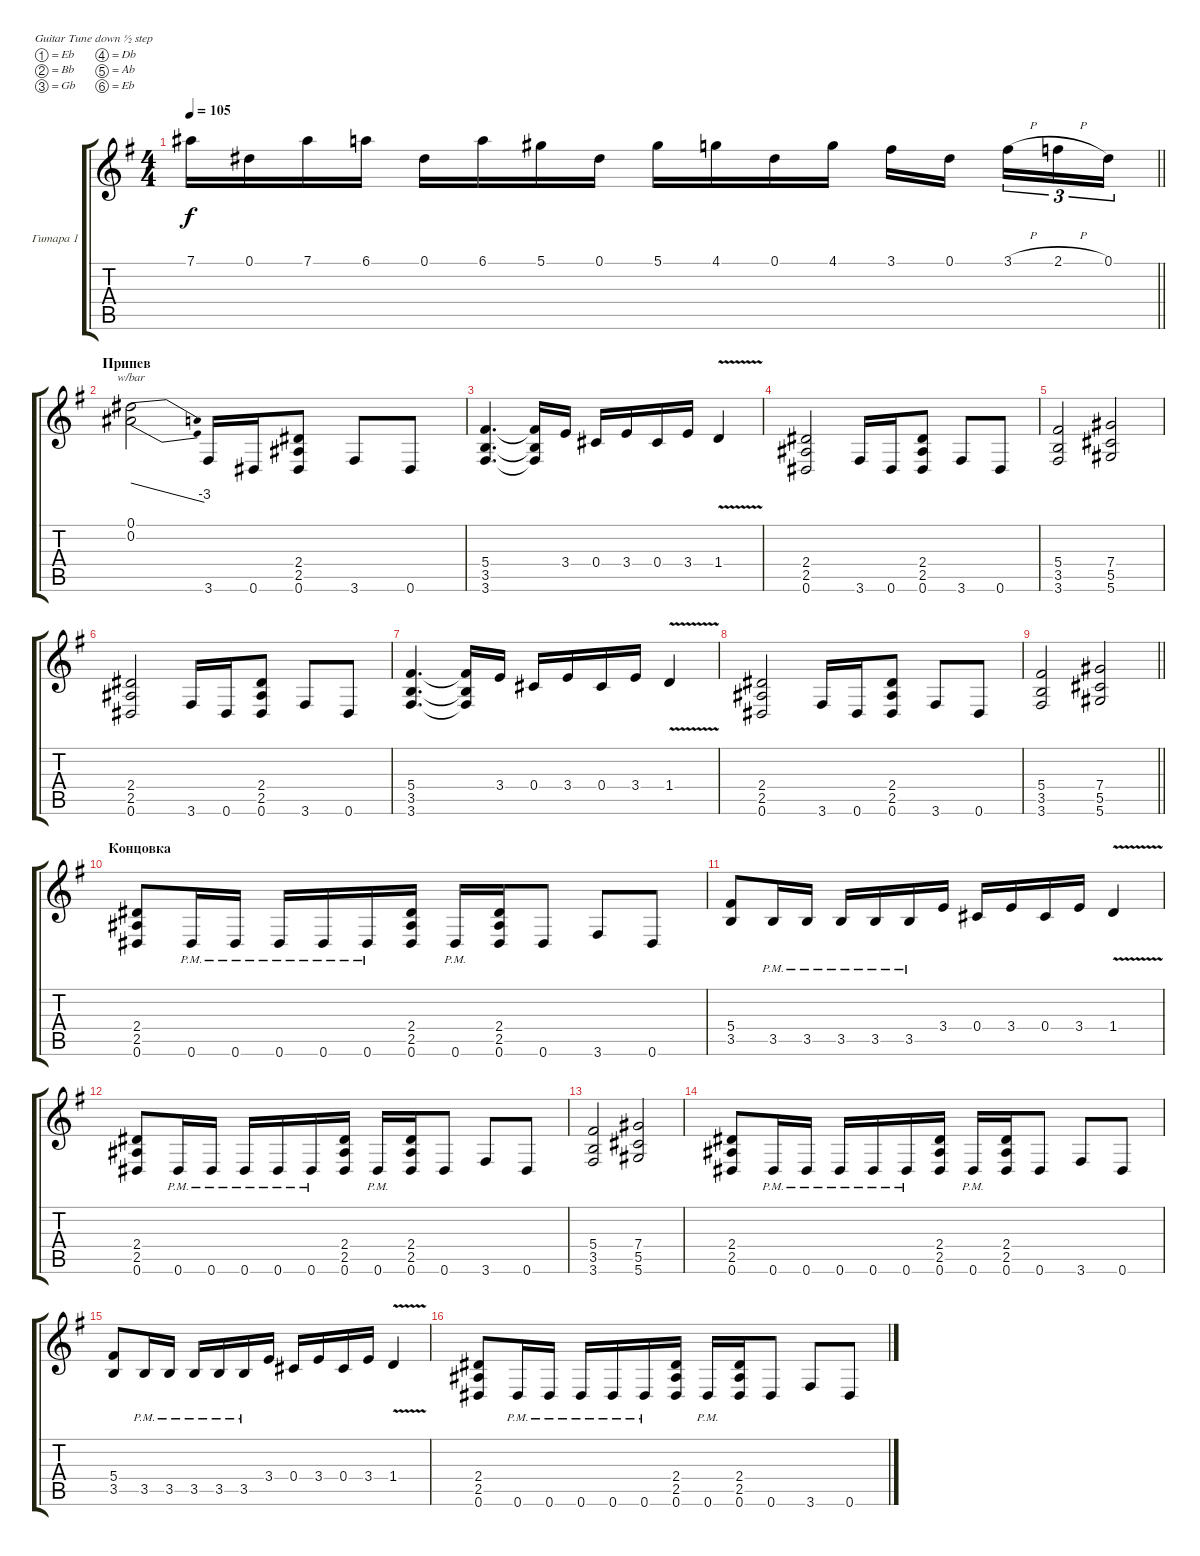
\bracketExtendMode groupsimilarinstruments
\firstSystemTrackNameMode fullname
\otherSystemsTrackNameMode fullname
\firstSystemTrackNameOrientation horizontal
\otherSystemsTrackNameOrientation horizontal
\chordDiagramsInScore
\track ("Гитара 1" "E-Gt") {instrument distortionguitar}
\staff {score tabs}
\tuning (Eb4 Bb3 Gb3 Db3 Ab2 Eb2)
\ts (4 4)
\tempo 105
\clef g2
\barLineRight lightlight
\ks eminor
7.1.16{dy f} 0.1.16 7.1.16 6.1.16 0.1.16 6.1.16 5.1.16 0.1.16 5.1.16 4.1.16 0.1.16 4.1.16 3.1.16 0.1.16 3.1{h}.16{tu (3 2)} 2.1{h}.16{tu (3 2)} 0.1.16{tu (3 2)} |
\section ("" "Припев")
(0.1 0.2).2{tbe (dive default 0 0 60 -12)} 3.6.16 0.6.16 (2.4 2.5 0.6).8 3.6.8 0.6.8 |
(5.4 3.5 3.6).4{d} (5.4{t} 3.5{t} 3.6{t}).16 3.4.16 0.4.16 3.4.16 0.4.16 3.4.16 1.4{v}.4 |
(2.4 2.5 0.6).2 3.6.16 0.6.16 (2.4 2.5 0.6).8 3.6.8 0.6.8 |
(5.4 3.5 3.6).2 (7.4 5.5 5.6).2 |
(2.4 2.5 0.6).2 3.6.16 0.6.16 (2.4 2.5 0.6).8 3.6.8 0.6.8 |
(5.4 3.5 3.6).4{d} (5.4{t} 3.5{t} 3.6{t}).16 3.4.16 0.4.16 3.4.16 0.4.16 3.4.16 1.4{v}.4 |
(2.4 2.5 0.6).2 3.6.16 0.6.16 (2.4 2.5 0.6).8 3.6.8 0.6.8 |
\barLineRight lightlight
(5.4 3.5 3.6).2 (7.4 5.5 5.6).2 |
\section ("" "Концовка")
(2.4 2.5 0.6).8 0.6{pm}.16 0.6{pm}.16 0.6{pm}.16 0.6{pm}.16 0.6{pm}.16 (2.4 2.5 0.6).16 0.6{pm}.16 (2.4 2.5 0.6).16 0.6.8 3.6.8 0.6.8 |
(5.4 3.5).8 3.5{pm}.16 3.5{pm}.16 3.5{pm}.16 3.5{pm}.16 3.5{pm}.16 3.4.16 0.4.16 3.4.16 0.4.16 3.4.16 1.4{v}.4 |
(2.4 2.5 0.6).8 0.6{pm}.16 0.6{pm}.16 0.6{pm}.16 0.6{pm}.16 0.6{pm}.16 (2.4 2.5 0.6).16 0.6{pm}.16 (2.4 2.5 0.6).16 0.6.8 3.6.8 0.6.8 |
(5.4 3.5 3.6).2 (7.4 5.5 5.6).2 |
(2.4 2.5 0.6).8 0.6{pm}.16 0.6{pm}.16 0.6{pm}.16 0.6{pm}.16 0.6{pm}.16 (2.4 2.5 0.6).16 0.6{pm}.16 (2.4 2.5 0.6).16 0.6.8 3.6.8 0.6.8 |
(5.4 3.5).8 3.5{pm}.16 3.5{pm}.16 3.5{pm}.16 3.5{pm}.16 3.5{pm}.16 3.4.16 0.4.16 3.4.16 0.4.16 3.4.16 1.4{v}.4 |
(2.4 2.5 0.6).8 0.6{pm}.16 0.6{pm}.16 0.6{pm}.16 0.6{pm}.16 0.6{pm}.16 (2.4 2.5 0.6).16 0.6{pm}.16 (2.4 2.5 0.6).16 0.6.8 3.6.8 0.6.8
